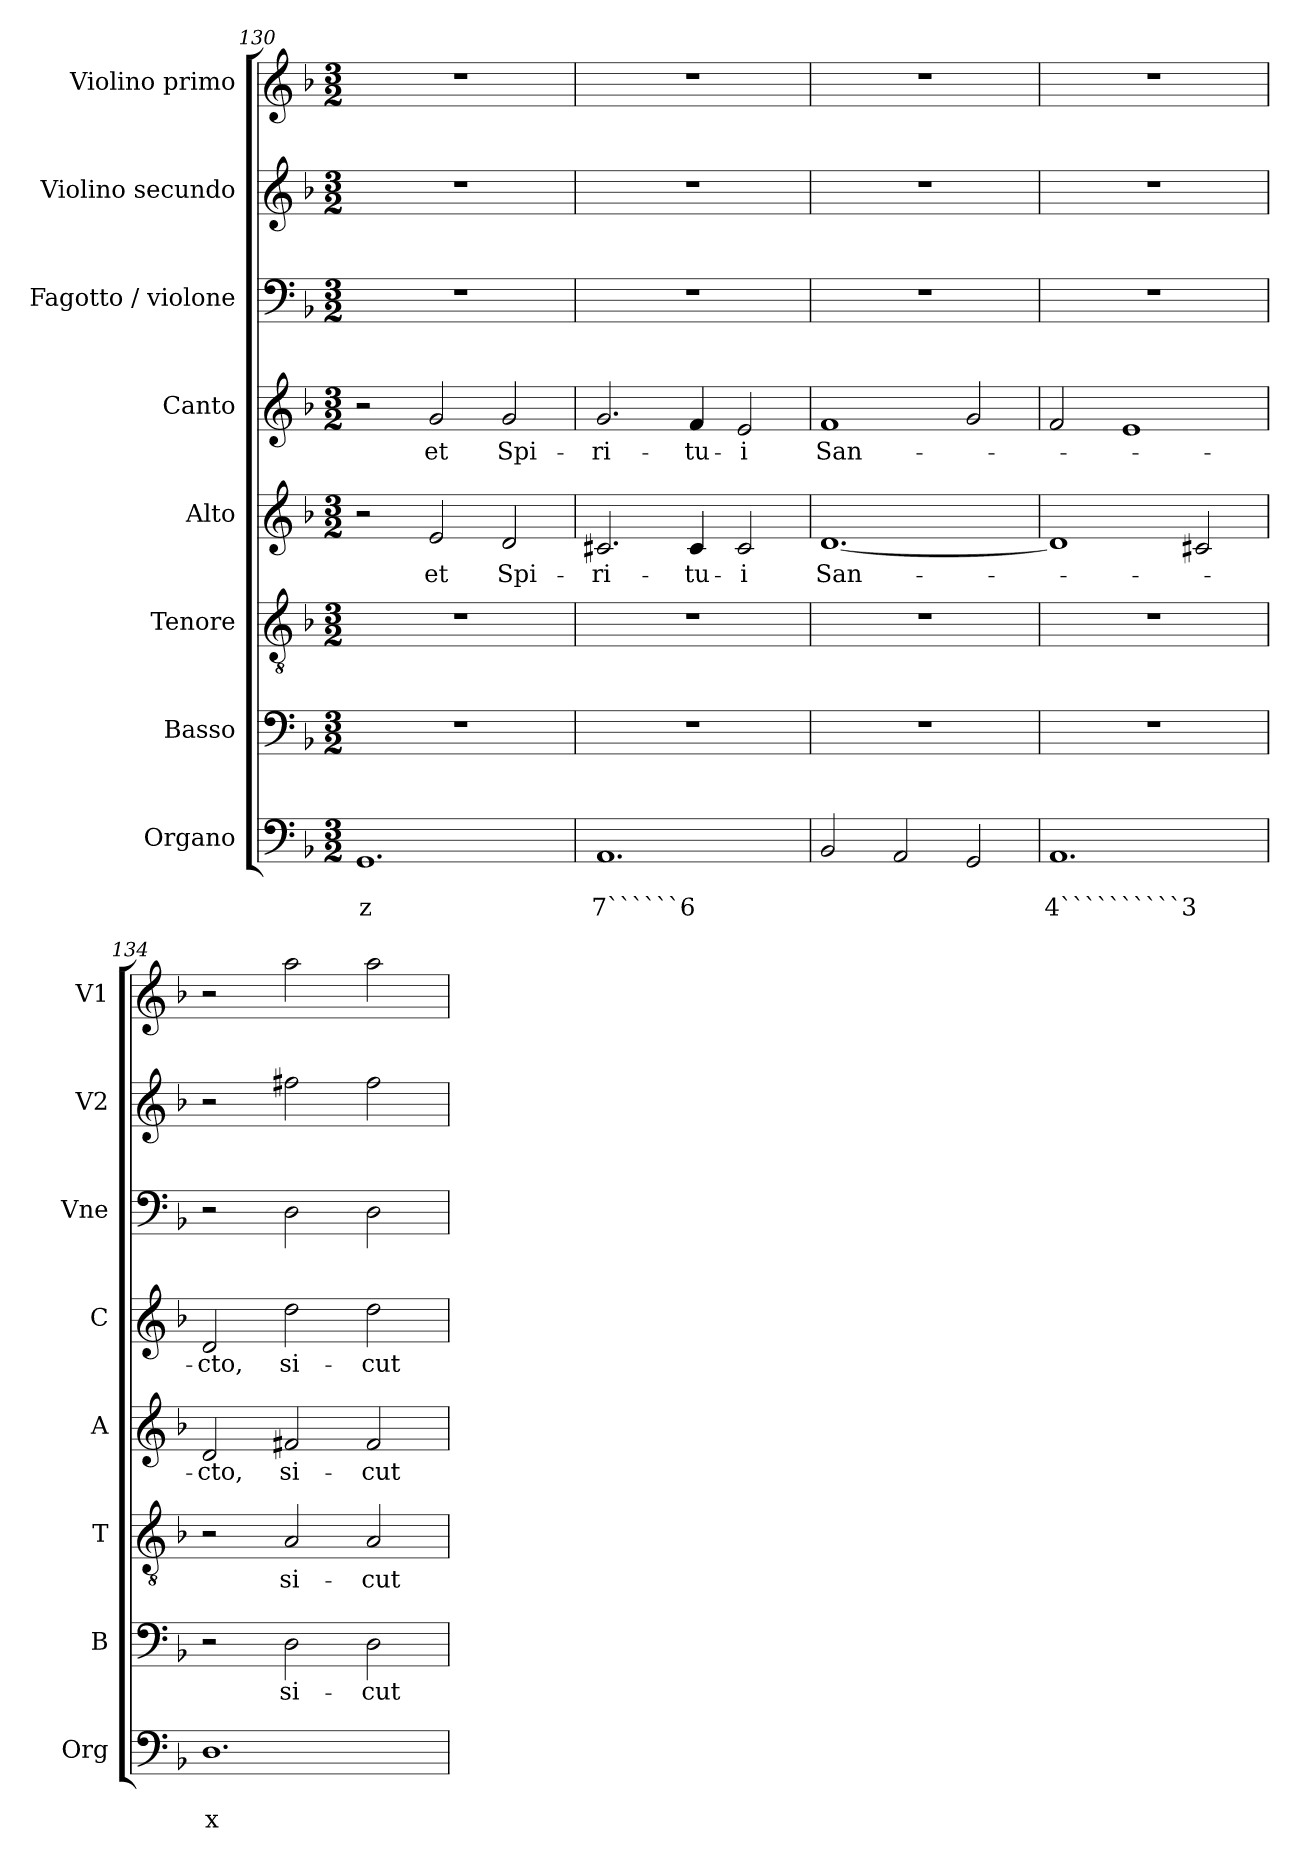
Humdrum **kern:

**kern	**text	**text	**kern	**text	**kern	**text	**kern	**text	**kern	**text	**kern	**kern	**kern
*part8	*part8	*part8	*part7	*part7	*part6	*part6	*part5	*part5	*part4	*part4	*part3	*part2	*part1
*staff8	*staff8	*staff8	*staff7	*staff7	*staff6	*staff6	*staff5	*staff5	*staff4	*staff4	*staff3	*staff2	*staff1
*I"Organo	*	*	*I"Basso	*	*I"Tenore	*	*I"Alto	*	*I"Canto	*	*I"Fagotto / violone	*I"Violino secundo	*I"Violino primo
*I'Org	*	*	*I'B	*	*I'T	*	*I'A	*	*I'C	*	*I'Vne	*I'V2	*I'V1
*clefF4	*	*	*clefF4	*	*clefGv2	*	*clefG2	*	*clefG2	*	*clefF4	*clefG2	*clefG2
*k[b-]	*	*	*k[b-]	*	*k[b-]	*	*k[b-]	*	*k[b-]	*	*k[b-]	*k[b-]	*k[b-]
*F:	*	*	*F:	*	*F:	*	*F:	*	*F:	*	*F:	*F:	*F:
*M3/2	*	*	*M3/2	*	*M3/2	*	*M3/2	*	*M3/2	*	*M3/2	*M3/2	*M3/2
=130	=130	=130	=130	=130	=130	=130	=130	=130	=130	=130	=130	=130	=130
!	!	!LO:LY:b	!	!	!	!	!	!	!	!	!	!	!
1.GG	.	z	1.r	.	1.r	.	2r	.	2r	.	1.r	1.r	1.r
!	!	!	!	!	!	!	!	!LO:LY:b	!	!LO:LY:b	!	!	!
.	.	.	.	.	.	.	2e/	et	2g/	et	.	.	.
!	!	!	!	!	!	!	!	!LO:LY:b	!	!LO:LY:b	!	!	!
.	.	.	.	.	.	.	2d/	Spi-	2g/	Spi-	.	.	.
!!LO:LB:g=z
=131	=131	=131	=131	=131	=131	=131	=131	=131	=131	=131	=131	=131	=131
!	!	!LO:LY:b	!	!	!	!	!	!LO:LY:b	!	!LO:LY:b	!	!	!
1.AA	.	7``````6	1.r	.	1.r	.	2.c#X/	-ri-	2.g/	-ri-	1.r	1.r	1.r
!	!	!	!	!	!	!	!	!LO:LY:b	!	!LO:LY:b	!	!	!
.	.	.	.	.	.	.	4c#/	-tu-	4f/	-tu-	.	.	.
!	!	!	!	!	!	!	!	!LO:LY:b	!	!LO:LY:b	!	!	!
.	.	.	.	.	.	.	2c#/	-i	2e/	-i	.	.	.
=132	=132	=132	=132	=132	=132	=132	=132	=132	=132	=132	=132	=132	=132
!	!	!	!	!	!	!	!	!LO:LY:b	!	!LO:LY:b	!	!	!
2BB-/	.	.	1.r	.	1.r	.	[1.d	San-	1f	San-	1.r	1.r	1.r
2AA/	.	.	.	.	.	.	.	.	.	.	.	.	.
2GG/	.	.	.	.	.	.	.	.	2g/	.	.	.	.
=133	=133	=133	=133	=133	=133	=133	=133	=133	=133	=133	=133	=133	=133
!	!	!LO:LY:b	!	!	!	!	!	!	!	!	!	!	!
1.AA	.	4``````````3	1.r	.	1.r	.	1d]	.	2f/	.	1.r	1.r	1.r
.	.	.	.	.	.	.	.	.	1e	.	.	.	.
.	.	.	.	.	.	.	2c#X/	.	.	.	.	.	.
=134	=134	=134	=134	=134	=134	=134	=134	=134	=134	=134	=134	=134	=134
!	!	!LO:LY:b	!	!	!	!	!	!LO:LY:b	!	!LO:LY:b	!	!	!
1.D	.	x	2r	.	2r	.	2d/	-cto,	2d/	-cto,	2r	2r	2r
!	!	!	!	!LO:LY:b	!	!LO:LY:b	!	!LO:LY:b	!	!LO:LY:b	!	!	!
.	.	.	2D\	si-	2A/	si-	2f#X/	si-	2dd\	si-	2D\	2ff#X\	2aa\
!	!	!	!	!LO:LY:b	!	!LO:LY:b	!	!LO:LY:b	!	!LO:LY:b	!	!	!
.	.	.	2D\	-cut	2A/	-cut	2f#/	-cut	2dd\	-cut	2D\	2ff#\	2aa\
=	=	=	=	=	=	=	=	=	=	=	=	=	=
*-	*-	*-	*-	*-	*-	*-	*-	*-	*-	*-	*-	*-	*-
